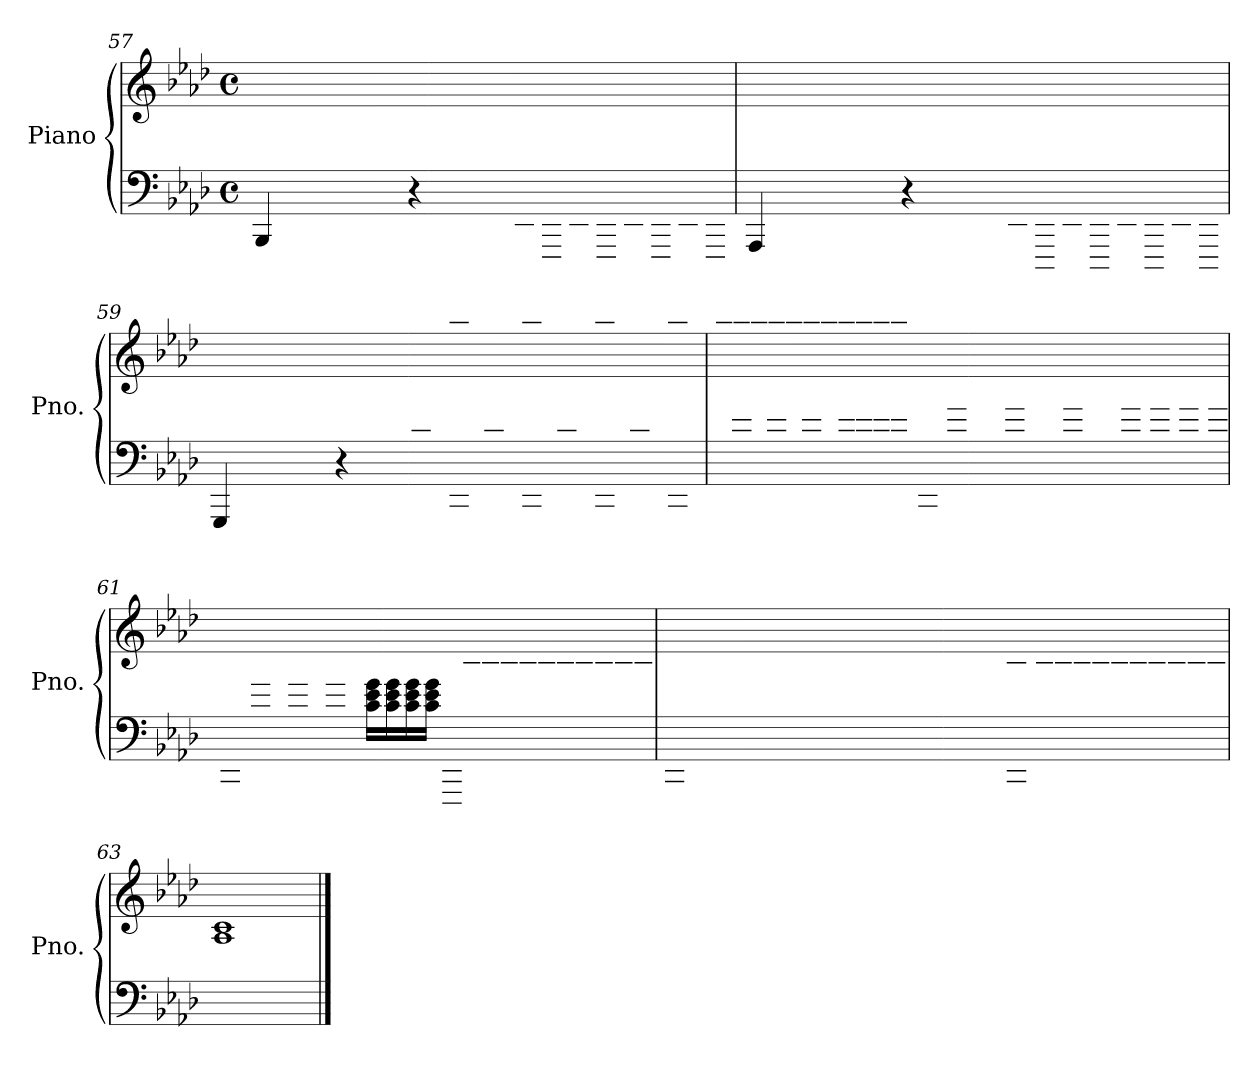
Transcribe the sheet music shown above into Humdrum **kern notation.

**kern	**kern
*part1	*part1
*staff2	*staff1
*I"Piano	*
*I'Pno.	*
*clefF4	*clefG2
*k[b-e-a-d-]	*k[b-e-a-d-]
*M4/4	*M4/4
*met(c)	*met(c)
=57	=57
4BBB-i/ 4BB-i/yy	16a-i\yy^ 16dd-i\yy^ 16ffi\yy^LL
.	32dd-i\yy 32ffi\yyL
.	32dd-i\yy 32ffi\yy
.	32dd-i\yy 32ffi\yy
.	32dd-i\yy 32ffi\yy
.	32dd-i\yy 32ffi\yy
.	32dd-i\yy 32ffi\yyJJJ
4r	16dd-i\yy' 16ffi\yy'LL
.	16dd-i\yy' 16ffi\yy'
.	16dd-i\yy' 16ffi\yy'
.	16dd-i\yy' 16ffi\yy'JJ
16EE-i/' 16E-i/yy'LL	16b-i\yy' 16ee-i\yy' 16ggi\yy'LL
16EEE-i/' 16EE-i/'	16gi\yy' 16b-i\yy' 16dd-i\yy'
16EE-i/' 16E-i/yy'	16b-i\yy' 16ee-i\yy' 16ggi\yy'
16EEE-i/' 16EE-i/'JJ	16gi\yy' 16b-i\yy' 16dd-i\yy'JJ
16EE-i/' 16E-i/yy'LL	16b-i\yy' 16ee-i\yy' 16ggi\yy'LL
16EEE-i/' 16EE-i/'	16gi\yy' 16b-i\yy' 16dd-i\yy'
16EE-i/' 16E-i/yy'	16b-i\yy' 16ee-i\yy' 16ggi\yy'
16EEE-i/' 16EE-i/'JJ	16gi\yy' 16b-i\yy' 16dd-i\yy'JJ
!!LO:LB:g=z
=58	=58
4AAA-i/ 4AA-i/yy	16gi\yy^ 16cci\yy^ 16ee-i\yy^LL
.	32cci\yy 32ee-i\yyL
.	32cci\yy 32ee-i\yy
.	32cci\yy 32ee-i\yy
.	32cci\yy 32ee-i\yy
.	32cci\yy 32ee-i\yy
.	32cci\yy 32ee-i\yyJJJ
4r	16cci\yy' 16ee-i\yy'LL
.	16cci\yy' 16ee-i\yy'
.	16cci\yy' 16ee-i\yy'
.	16cci\yy' 16ee-i\yy'JJ
16DD-i/' 16D-i/yy'LL	16a-i\yy' 16dd-i\yy' 16ffi\yy'LL
16DDD-i/' 16DD-i/'	16fi\yy' 16a-i\yy' 16cci\yy'
16DD-i/' 16D-i/yy'	16a-i\yy' 16dd-i\yy' 16ffi\yy'
16DDD-i/' 16DD-i/'JJ	16fi\yy' 16a-i\yy' 16cci\yy'JJ
16DD-i/' 16D-i/yy'LL	16a-i\yy' 16dd-i\yy' 16ffi\yy'LL
16DDD-i/' 16DD-i/'	16fi\yy' 16a-i\yy' 16cci\yy'
16DD-i/' 16D-i/yy'	16a-i\yy' 16dd-i\yy' 16ffi\yy'
16DDD-i/' 16DD-i/'JJ	16fi\yy' 16a-i\yy' 16cci\yy'JJ
=59	=59
*	*^
4GGGi/ 4GGi/yy	16fi/yy^ 16b-i/yy^ 16dd-i/yy^LL	2ryy
.	32b-i/yy 32dd-i/yyL	.
.	32b-i/yy 32dd-i/yy	.
.	32b-i/yy 32dd-i/yy	.
.	32b-i/yy 32dd-i/yy	.
.	32b-i/yy 32dd-i/yy	.
.	32b-i/yy 32dd-i/yyJJJ	.
4r	16b-i\yy' 16dd-i\yy'LL	.
.	16b-i\yy' 16dd-i\yy'	.
.	16b-i\yy' 16dd-i\yy'	.
.	16b-i\yy' 16dd-i\yy'JJ	.
16Ci/yy' 16ci/'LL	(32eeni\LLLyy	8cci\Lyy
.	32ggi\yy	.
16CCi/' 16Ci/yy'	32bb-i\	.
.	32ggi\yy)	.
16Ci/yy' 16ci/'	(32eei\yy	8cci\yy
.	32ggi\yy	.
16CCi/' 16Ci/yy'JJ	32bb-i\	.
.	32ggi\JJJyy)	.
16Ci/yy' 16ci/'LL	(32eei\LLLyy	8cci\yy
.	32ggi\yy	.
16CCi/' 16Ci/yy'	32bb-i\	.
.	32ggi\yy)	.
16Ci/yy' 16ci/'	(32eei\yy	8cci\Jyy
.	32ggi\yy	.
16CCi/' 16Ci/yy'JJ	32bb-i\	.
.	32ggi\JJJyy)	.
*	*v	*v
!!LO:LB:g=z
=60	=60
16FFi\yy^ 16Fi\yy^LL	16cci\yy^ 16ffi\yy^ 16aa-i\^LL
16A-i\yy 16ci\ 16fi\	32cci\yy 32ffi\yy 32aa-i\L
.	[32cci\yy [32ffi\yy [32aa-i\
16A-i\yy 16ci\ 16fi\	32cci\yy] 32ffi\yy] 32aa-i\]
.	[32cci\yy [32ffi\yy [32aa-i\
16A-i\yy 16ci\ 16fi\JJ	32cci\yy] 32ffi\yy] 32aa-i\]
.	32cci\yy 32ffi\yy 32aa-i\JJJ
16A-i\yy 16ci\ 16fi\LL	16cci\yy 16ffi\yy 16aa-i\LL
16A-i\yy 16ci\ 16fi\	16cci\yy 16ffi\yy 16aa-i\
16A-i\yy 16ci\ 16fi\	16cci\yy 16ffi\yy 16aa-i\
16A-i\yy 16ci\ 16fi\JJ	16cci\yy 16ffi\yy 16aa-i\JJ
16BBB-i\^ 16BB-i\yy^LL	16dd-i\yy^ 16ffi\yy^ 16ggi\yy^LL
16B-i\yy 16d-i\ 16gi\	32dd-i\yy 32ffi\yy 32ggi\yyL
.	[32dd-i\yy [32ffi\yy [32ggi\yy
16B-i\yy 16d-i\ 16gi\	32dd-i\yy] 32ffi\yy] 32ggi\yy]
.	[32dd-i\yy [32ffi\yy [32ggi\yy
16B-i\yy 16d-i\ 16gi\JJ	32dd-i\yy] 32ffi\yy] 32ggi\yy]
.	32dd-i\yy 32ffi\yy 32ggi\yyJJJ
16B-i\yy 16d-i\ 16gi\LL	16dd-i\yy 16ffi\yy 16ggi\yyLL
16B-i\yy 16d-i\ 16gi\	16dd-i\yy 16ffi\yy 16ggi\yy
16B-i\yy 16d-i\ 16gi\	16dd-i\yy 16ffi\yy 16ggi\yy
16B-i\yy 16d-i\ 16gi\JJ	16dd-i\yy 16ffi\yy 16ggi\yyJJ
=61	=61
16CCi\^ 16Ci\yy^LL	16cci\yy^ 16eeni\yy^ 16ggi\yy^LL
16ci\ 16eni\ 16gi\	32cci\yy 32eei\yy 32ggi\yyL
.	[32cci\yy [32eei\yy [32ggi\yy
16ci\ 16ei\ 16gi\	32cci\yy] 32eei\yy] 32ggi\yy]
.	[32cci\yy [32eei\yy [32ggi\yy
16ci\ 16ei\ 16gi\JJ	32cci\yy] 32eei\yy] 32ggi\yy]
.	32cci\yy 32eei\yy 32ggi\yyJJJ
16ci\ 16ei\ 16gi\LL	16cci\yy 16eei\yy 16ggi\yyLL
16ci\ 16ei\ 16gi\	16cci\yy 16eei\yy 16ggi\yy
16ci\ 16ei\ 16gi\	16cci\yy 16eei\yy 16ggi\yy
16ci\ 16ei\ 16gi\JJ	16cci\yy 16eei\yy 16ggi\yyJJ
16FFFi/ 16FFi/yyLL	16a-i/yy^ 16cci/yy^ 16ffi/yy^LL
16AA-i/yy 16Ci/yy 16Fi/yy	32ci/ 32fi/yy 32a-i/yyL
.	[32ci/ [32fi/yy [32a-i/yy
16AA-i/yy 16Ci/yy 16Fi/yy	32ci/] 32fi/yy] 32a-i/yy]
.	[32ci/ [32fi/yy [32a-i/yy
16AA-i/yy 16Ci/yy 16Fi/yyJJ	32ci/] 32fi/yy] 32a-i/yy]
.	32ci/ 32fi/yy 32a-i/yyJJJ
16AA-i/yy 16Ci/yy 16Fi/yyLL	16ci/ 16fi/yy 16a-i/yyLL
16AA-i/yy 16Ci/yy 16Fi/yy	16ci/ 16fi/yy 16a-i/yy
16AA-i/yy 16Ci/yy 16Fi/yy	16ci/ 16fi/yy 16a-i/yy
16AA-i/yy 16Ci/yy 16Fi/yyJJ	16ci/ 16fi/yy 16a-i/yyJJ
!!LO:LB:g=z
=62	=62
16BBB-i/^ 16BB-i/yy^LL	16d-i/yy^ 16fi/yy^ 16gi/yy^LL
16BB-i/yy 16D-i/yy 16Gi/yy	32d-i/yy 32fi/yy 32gi/yyL
.	[32d-i/yy [32fi/yy [32gi/yy
16BB-i/yy 16D-i/yy 16Gi/yy	32d-i/yy] 32fi/yy] 32gi/yy]
.	[32d-i/yy [32fi/yy [32gi/yy
16BB-i/yy 16D-i/yy 16Gi/yyJJ	32d-i/yy] 32fi/yy] 32gi/yy]
.	32d-i/yy 32fi/yy 32gi/yyJJJ
16BB-i\yy 16D-i\yy 16Gi\yyLL	16d-i/yy 16fi/yy 16gi/yyLL
16BB-i\yy 16D-i\yy 16Gi\yy	16d-i/yy 16fi/yy 16gi/yy
16BB-i\yy 16D-i\yy 16Gi\yy	16d-i/yy 16fi/yy 16gi/yy
16BB-i\yy 16D-i\yy 16Gi\yyJJ	16d-i/yy 16fi/yy 16gi/yyJJ
*	*MM80
16CCi/^ 16Ci/yy^LL	16ci/^ 16eni/yy^ 16gi/yy^LL
16Ci/yy 16Eni/yy 16Gi/yy	32ci/ 32ei/yy 32gi/yyL
.	[32ci/ [32ei/yy [32gi/yy
*	*MM80
16Ci/yy 16Ei/yy 16Gi/yy	32ci/] 32ei/yy] 32gi/yy]
.	[32ci/ [32ei/yy [32gi/yy
16Ci/yy 16Ei/yy 16Gi/yyJJ	32ci/] 32ei/yy] 32gi/yy]
.	32ci/ 32ei/yy 32gi/yyJJJ
*	*MM80
16Ci\yy 16Ei\yy 16Gi\yyLL	16ci/ 16ei/yy 16gi/yyLL
*	*MM80
16Ci\yy 16Ei\yy 16Gi\yy	16ci/ 16ei/yy 16gi/yy
*	*MM80
16Ci\yy 16Ei\yy 16Gi\yy	16ci/ 16ei/yy 16gi/yy
*	*MM80
16Ci\yy 16Ei\yy 16Gi\yyJJ	16ci/ 16ei/yy 16gi/yyJJ
=63	=63
1FFiyy; 1Ciyy; 1Fiyy;	1A-i;< 1ci;< 1fiyy;<
==	==
*-	*-
